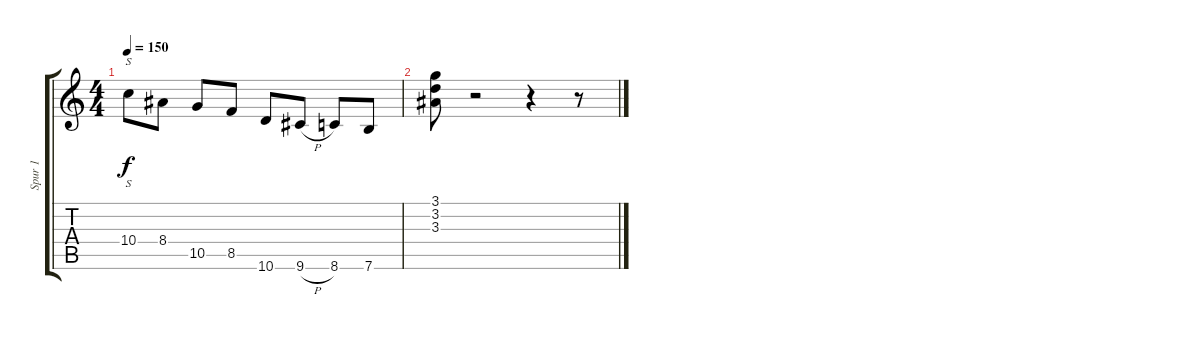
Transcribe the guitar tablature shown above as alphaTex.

\track ("Spur 1" "Spur 1") {instrument overdrivenguitar}
\staff {score tabs}
\tuning (E4 B3 G3 D3 A2 E2) {hide}
\ts (4 4)
\tempo 150
\clef g2
\ks c
10.4.8{s dy f} 8.4.8 10.5.8 8.5.8 10.6.8 9.6{h}.8 8.6.8 7.6.8 |
(3.1 3.2 3.3).8 r.2 r.4 r.8
